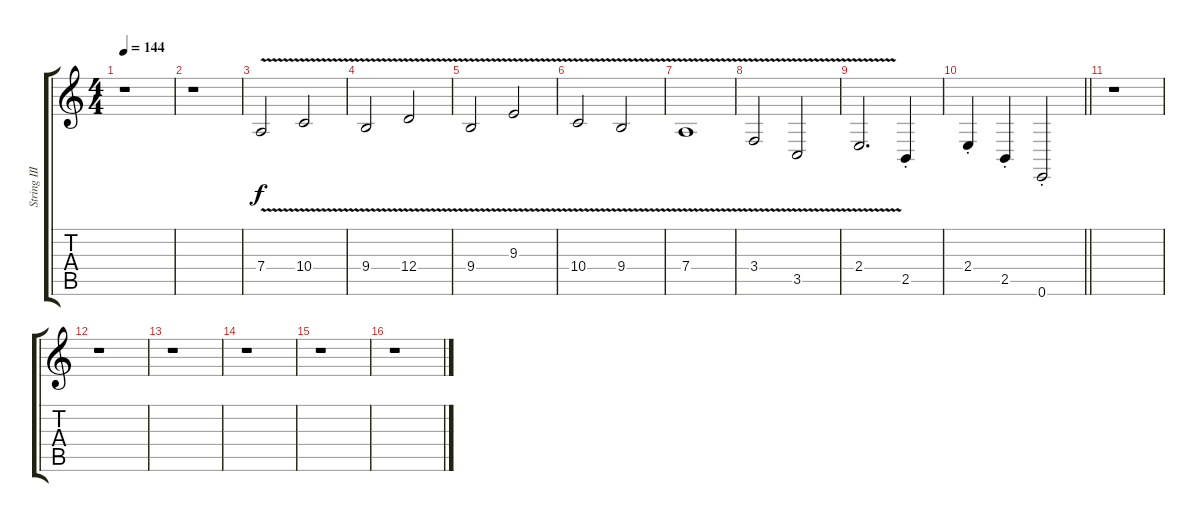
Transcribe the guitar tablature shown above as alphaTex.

\track ("String III" "String III") {instrument stringensemble1}
\staff {score tabs}
\tuning (E4 B3 G3 D3 A2 E2) {hide}
\ts (4 4)
\tempo 144
\clef g2
\ks c
r.1{dy f} |
r.1 |
7.4{v}.2{volume 10} 10.4{v}.2 |
9.4{v}.2 12.4{v}.2 |
9.4{v}.2 9.3{v}.2 |
10.4{v}.2 9.4{v}.2 |
7.4{v}.1 |
3.4{v}.2 3.5{v}.2 |
2.4{v}.2{d} 2.5{st}.4 |
\barLineRight lightlight
2.4{st}.4 2.5{st}.4 0.6{st}.2 |
r.1 |
r.1 |
r.1 |
r.1 |
r.1 |
r.1
